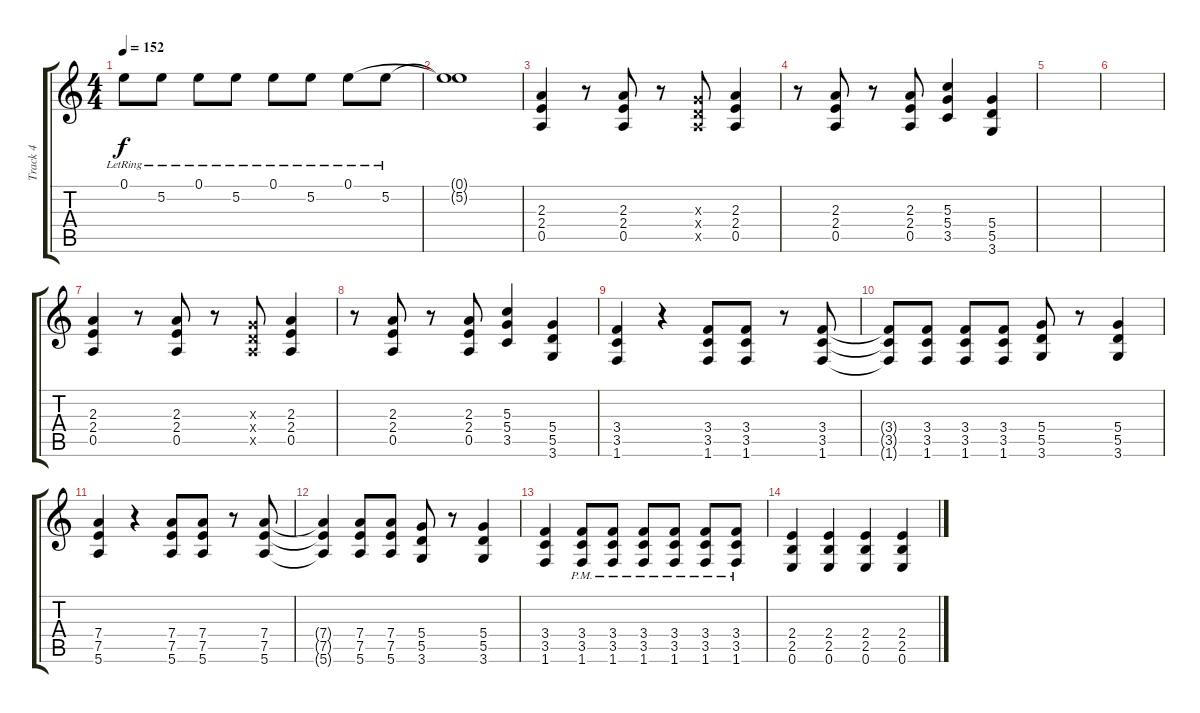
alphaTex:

\track ("Track 4" "Track 4") {instrument overdrivenguitar}
\staff {score tabs}
\tuning (E4 B3 G3 D3 A2 E2) {hide}
\ts (4 4)
\tempo 152
\clef g2
\ks c
0.1{lr}.8{dy f} 5.2{lr}.8 0.1{lr}.8 5.2{lr}.8 0.1{lr}.8 5.2{lr}.8 0.1{lr}.8 5.2{lr}.8 |
(0.1{t} 5.2{t}).1 |
(2.3 2.4 0.5).4 r.8 (2.3 2.4 0.5).8 r.8 (0.3{x} 0.4{x} 0.5{x}).8 (2.3 2.4 0.5).4 |
r.8 (2.3 2.4 0.5).8 r.8 (2.3 2.4 0.5).8 (5.3 5.4 3.5).4 (5.4 5.5 3.6).4 |
|
|
(2.3 2.4 0.5).4 r.8 (2.3 2.4 0.5).8 r.8 (0.3{x} 0.4{x} 0.5{x}).8 (2.3 2.4 0.5).4 |
r.8 (2.3 2.4 0.5).8 r.8 (2.3 2.4 0.5).8 (5.3 5.4 3.5).4 (5.4 5.5 3.6).4 |
(3.4 3.5 1.6).4 r.4 (3.4 3.5 1.6).8 (3.4 3.5 1.6).8 r.8 (3.4 3.5 1.6).8 |
(3.4{t} 3.5{t} 1.6{t}).8 (3.4 3.5 1.6).8 (3.4 3.5 1.6).8 (3.4 3.5 1.6).8 (5.4 5.5 3.6).8 r.8 (5.4 5.5 3.6).4 |
(7.4 7.5 5.6).4 r.4 (7.4 7.5 5.6).8 (7.4 7.5 5.6).8 r.8 (7.4 7.5 5.6).8 |
(7.4{t} 7.5{t} 5.6{t}).4 (7.4 7.5 5.6).8 (7.4 7.5 5.6).8 (5.4 5.5 3.6).8 r.8 (5.4 5.5 3.6).4 |
(3.4 3.5 1.6).4 (3.4{pm} 3.5{pm} 1.6{pm}).8 (3.4{pm} 3.5{pm} 1.6{pm}).8 (3.4{pm} 3.5{pm} 1.6{pm}).8 (3.4{pm} 3.5{pm} 1.6{pm}).8 (3.4{pm} 3.5{pm} 1.6{pm}).8 (3.4{pm} 3.5{pm} 1.6{pm}).8 |
(2.4 2.5 0.6).4 (2.4 2.5 0.6).4 (2.4 2.5 0.6).4 (2.4 2.5 0.6).4
